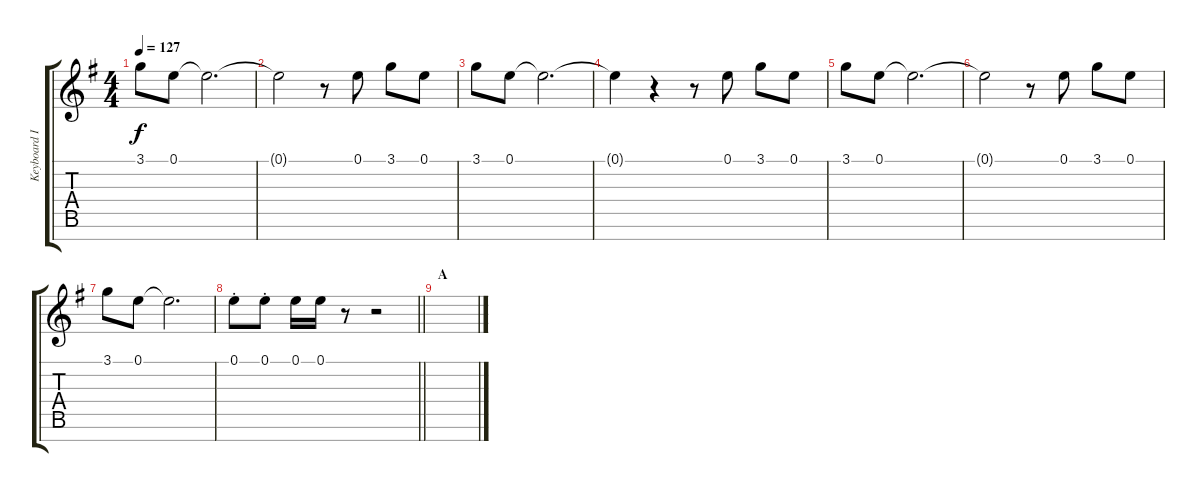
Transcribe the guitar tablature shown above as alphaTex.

\track ("Keyboard I" "Keyboard I") {instrument harmonica}
\staff {score tabs}
\tuning (E5 B4 G4 D4 A3 E3 B2) {hide}
\ts (4 4)
\tempo 127
\clef g2
\ks g
3.1.8{dy f} 0.1.8 0.1{t}.2{d} |
0.1{t}.2 r.8 0.1.8 3.1.8 0.1.8 |
3.1.8 0.1.8 0.1{t}.2{d} |
0.1{t}.4 r.4 r.8 0.1.8 3.1.8 0.1.8 |
3.1.8 0.1.8 0.1{t}.2{d} |
0.1{t}.2 r.8 0.1.8 3.1.8 0.1.8 |
3.1.8 0.1.8 0.1{t}.2{d} |
\barLineRight lightlight
0.1{st}.8 0.1{st}.8 0.1.16 0.1.16 r.8 r.2 |
\section ("" "A")
